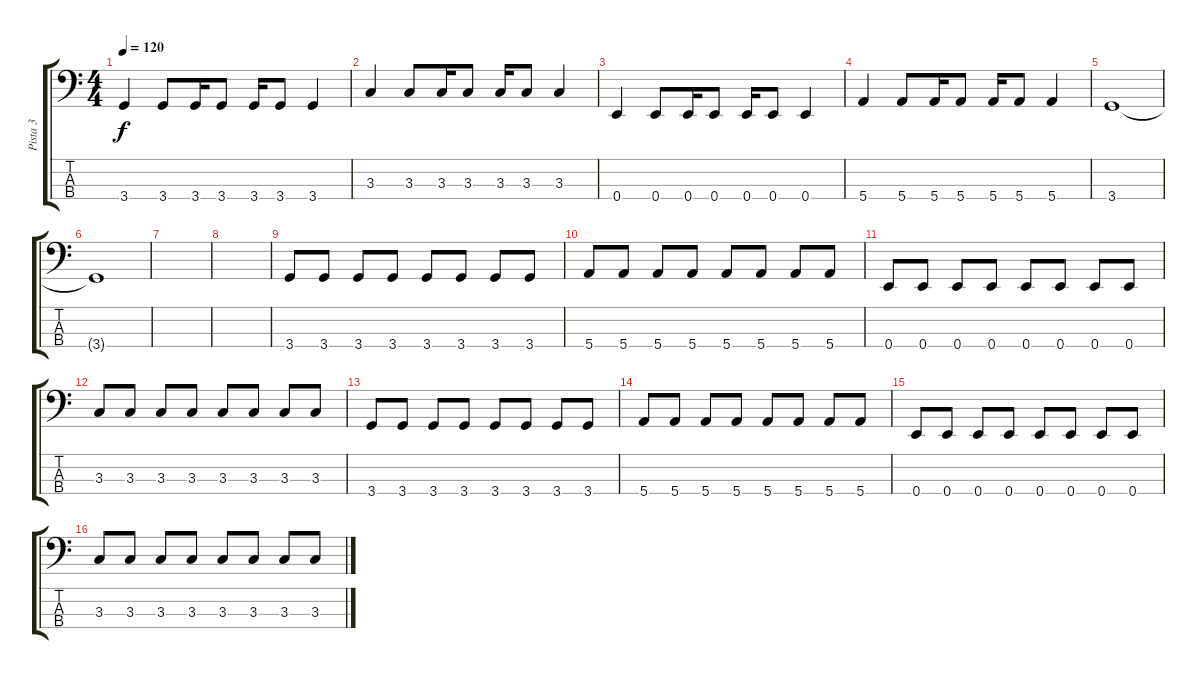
\track ("Pista 3" "Pista 3") {instrument electricbassfinger}
\staff {score tabs}
\tuning (G2 D2 A1 E1) {hide}
\ts (4 4)
\tempo 120
\clef f4
\ks c
3.4.4{dy f} 3.4.8 3.4.16 3.4.8 3.4.16 3.4.8 3.4.4 |
3.3.4 3.3.8 3.3.16 3.3.8 3.3.16 3.3.8 3.3.4 |
0.4.4 0.4.8 0.4.16 0.4.8 0.4.16 0.4.8 0.4.4 |
5.4.4 5.4.8 5.4.16 5.4.8 5.4.16 5.4.8 5.4.4 |
3.4.1 |
3.4{t}.1 |
|
|
3.4.8 3.4.8 3.4.8 3.4.8 3.4.8 3.4.8 3.4.8 3.4.8 |
5.4.8 5.4.8 5.4.8 5.4.8 5.4.8 5.4.8 5.4.8 5.4.8 |
0.4.8 0.4.8 0.4.8 0.4.8 0.4.8 0.4.8 0.4.8 0.4.8 |
3.3.8 3.3.8 3.3.8 3.3.8 3.3.8 3.3.8 3.3.8 3.3.8 |
3.4.8 3.4.8 3.4.8 3.4.8 3.4.8 3.4.8 3.4.8 3.4.8 |
5.4.8 5.4.8 5.4.8 5.4.8 5.4.8 5.4.8 5.4.8 5.4.8 |
0.4.8 0.4.8 0.4.8 0.4.8 0.4.8 0.4.8 0.4.8 0.4.8 |
3.3.8 3.3.8 3.3.8 3.3.8 3.3.8 3.3.8 3.3.8 3.3.8
